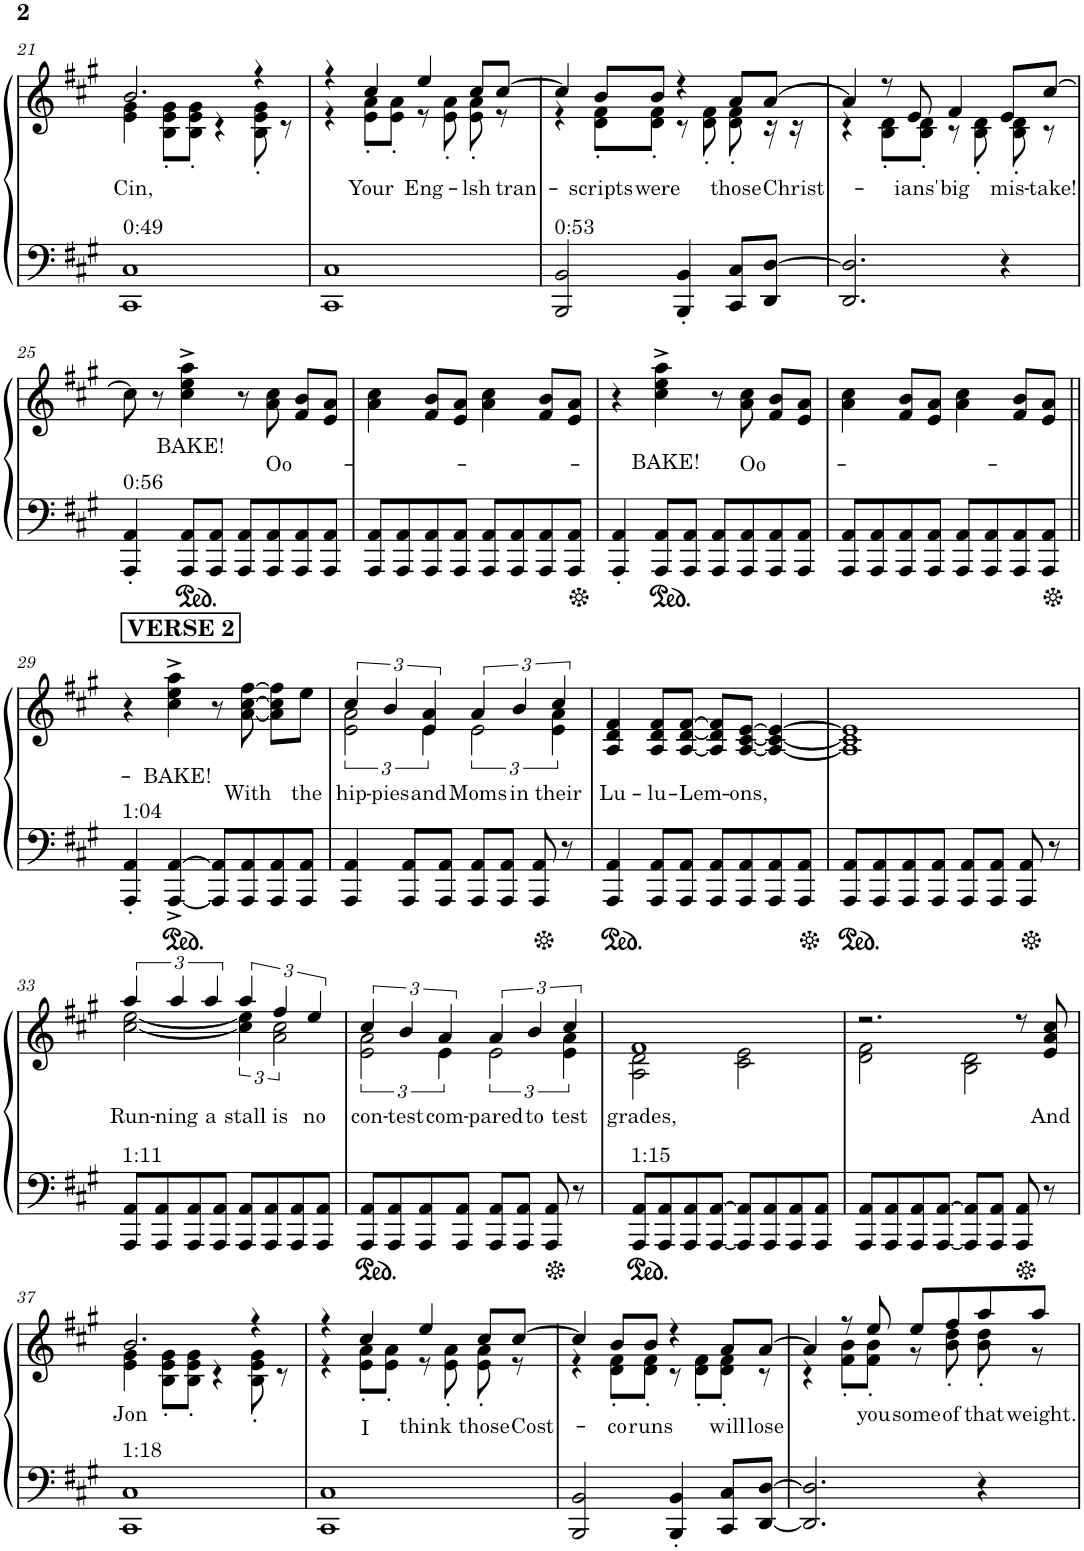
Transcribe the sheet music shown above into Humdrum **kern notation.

**kern	**kern	**text
*part1	*part1	*part1
*staff2	*staff1	*staff1
*I"Piano	*	*
*I'Pno.	*	*
!!LO:PB:g=z
*clefF4	*clefG2	*
*k[f#c#g#]	*k[f#c#g#]	*
*M4/4	*M4/4	*
=21	=21	=21
!LO:TX:a:t=0&colon;49	!	!
!	!	!LO:LY:b
*	*^	*
1CC# 1C#	2.b/	4e\ 4g#\	Cin,
.	.	8B\' 8e\' 8g#\'L	.
.	.	8B\' 8e\' 8g#\'J	.
.	.	4r	.
.	4r	8B\' 8e\' 8g#\'	.
.	.	8r	.
=22	=22	=22	=22
1CC# 1C#	4r	4r	.
!	!	!	!LO:LY:b
.	4cc#/	8e\' 8a\'L	Your
.	.	8e\' 8a\'J	.
!	!	!	!LO:LY:b
.	4ee/	8r	Eng-
.	.	8e\' 8a\'	.
!	!	!	!LO:LY:b
.	8cc#/L	8e\' 8a\'	-lsh
!	!	!	!LO:LY:b
.	[8cc#/J	8r	tran-
=23	=23	=23	=23
!LO:TX:a:t=0&colon;53	!	!	!
2BBB/ 2BB/	4cc#/]	4r	.
!	!	!	!LO:LY:b
.	8b/L	8d\' 8f#\'L	-scripts
!	!	!	!LO:LY:b
.	8b/J	8d\' 8f#\'J	were
4BBB/' 4BB/'	4r	8r	.
.	.	8d\' 8f#\'	.
!	!	!	!LO:LY:b
8CC#/ 8C#/L	8a/L	8d\' 8f#\'	those
!	!	!	!LO:LY:b
8DD/ [8D/J	[8a/J	16r	Christ-
.	.	16r	.
=24	=24	=24	=24
2.DD/ 2.D/]	4a/]	4r	.
.	8r	8B\' 8d\'L	.
!	!	!	!LO:LY:b
.	8e/	8B\' 8d\'J	-ians'
!	!	!	!LO:LY:b
.	4f#/	8r	big
.	.	8B\' 8d\'	.
!	!	!	!LO:LY:b
4r	8e/L	8B\' 8d\'	mis-
!	!	!	!LO:LY:b
.	[8cc#/J	8r	-take!
!!LO:LB:g=z
=25	=25	=25	=25
!LO:TX:a:t=0&colon;56	!	!	!
*	*v	*v	*
4AAA/' 4AA/'	8cc#\]	.
.	8r	.
!	!	!LO:LY:b
8AAA/ 8AA/L	4cc#\^ 4ee\^ 4aa\^	BAKE!
8AAA/ 8AA/J	.	.
8AAA/ 8AA/L	8r	.
!	!	!LO:LY:b
8AAA/ 8AA/	8a\ 8cc#\	Oo-
8AAA/ 8AA/	8f#/ 8b/L	.
8AAA/ 8AA/J	8e/ 8a/J	.
=26	=26	=26
8AAA/ 8AA/L	4a\ 4cc#\	.
8AAA/ 8AA/	.	.
8AAA/ 8AA/	8f#/ 8b/L	.
8AAA/ 8AA/J	8e/ 8a/J	.
8AAA/ 8AA/L	4a\ 4cc#\	.
8AAA/ 8AA/	.	.
8AAA/ 8AA/	8f#/ 8b/L	.
8AAA/ 8AA/J	8e/ 8a/J	.
=27	=27	=27
4AAA/' 4AA/'	4r	.
!	!	!LO:LY:b
8AAA/ 8AA/L	4cc#\^ 4ee\^ 4aa\^	BAKE!
8AAA/ 8AA/J	.	.
8AAA/ 8AA/L	8r	.
!	!	!LO:LY:b
8AAA/ 8AA/	8a\ 8cc#\	Oo-
8AAA/ 8AA/	8f#/ 8b/L	.
8AAA/ 8AA/J	8e/ 8a/J	.
=28	=28	=28
8AAA/ 8AA/L	4a\ 4cc#\	.
8AAA/ 8AA/	.	.
8AAA/ 8AA/	8f#/ 8b/L	.
8AAA/ 8AA/J	8e/ 8a/J	.
8AAA/ 8AA/L	4a\ 4cc#\	.
8AAA/ 8AA/	.	.
8AAA/ 8AA/	8f#/ 8b/L	.
8AAA/ 8AA/J	8e/ 8a/J	.
!!LO:LB:g=z
!!LO:REH:place=s1:a:B:cj:fs=11:t=VERSE 2:qo=1
=29||	=29||	=29||
!LO:TX:a:t=1&colon;04	!	!
4AAA/' 4AA/'	4r	.
!	!	!LO:LY:b
[4AAA/^ [4AA/^	4cc#\^ 4ee\^ 4aa\^	BAKE!
8AAA/] 8AA/]L	8r	.
!	!	!LO:LY:b
8AAA/ 8AA/	[8a\ [8cc#\ [8ff#\	With
8AAA/ 8AA/	8a\] 8cc#\] 8ff#\]L	.
!	!	!LO:LY:b
8AAA/ 8AA/J	8ee\J	the
=30	=30	=30
!	!	!LO:LY:b
*	*^	*
4AAA/ 4AA/	6cc#/	3e\ 3a\	hip-
!	!	!	!LO:LY:b
.	6b/	.	-pies
8AAA/ 8AA/L	.	.	.
!	!	!	!LO:LY:b
.	6e/ 6a/	6e\	and
8AAA/ 8AA/J	.	.	.
!	!	!	!LO:LY:b
8AAA/ 8AA/L	6a/	3e\	Moms
8AAA/ 8AA/J	.	.	.
!	!	!	!LO:LY:b
.	6b/	.	in
8AAA/ 8AA/	.	.	.
!	!	!	!LO:LY:b
.	6cc#/	6e\ 6a\	their
8r	.	.	.
*	*v	*v	*
=31	=31	=31
!	!	!LO:LY:b
4AAA/ 4AA/	4A/ 4d/ 4f#/	Lu-
!	!	!LO:LY:b
8AAA/ 8AA/L	8A/ 8d/ 8f#/L	-lu-
!	!	!LO:LY:b
8AAA/ 8AA/J	[8A/ [8d/ [8f#/J	-Lem-
8AAA/ 8AA/L	8A/] 8d/] 8f#/]L	.
!	!	!LO:LY:b
8AAA/ 8AA/	[8A/ [8c#/ [8e/J	-ons,
8AAA/ 8AA/	4A/_ 4c#/_ 4e/_	.
8AAA/ 8AA/J	.	.
=32	=32	=32
8AAA/ 8AA/L	1A] 1c#] 1e]	.
8AAA/ 8AA/	.	.
8AAA/ 8AA/	.	.
8AAA/ 8AA/J	.	.
8AAA/ 8AA/L	.	.
8AAA/ 8AA/J	.	.
8AAA/ 8AA/	.	.
8r	.	.
!!LO:LB:g=z
=33	=33	=33
!LO:TX:a:t=1&colon;11	!	!
!	!	!LO:LY:b
*	*^	*
8AAA/ 8AA/L	6aa/	[2cc#\ [2ee\	Run-
8AAA/ 8AA/	.	.	.
!	!	!	!LO:LY:b
.	6aa/	.	-ning
8AAA/ 8AA/	.	.	.
!	!	!	!LO:LY:b
.	6aa/	.	a
8AAA/ 8AA/J	.	.	.
!	!	!	!LO:LY:b
8AAA/ 8AA/L	6aa/	6cc#\] 6ee\]	stall
8AAA/ 8AA/	.	.	.
!	!	!	!LO:LY:b
.	6ff#/	3a\ 3cc#\	is
8AAA/ 8AA/	.	.	.
!	!	!	!LO:LY:b
.	6ee/	.	no
8AAA/ 8AA/J	.	.	.
=34	=34	=34	=34
!	!	!	!LO:LY:b
8AAA/ 8AA/L	6cc#/	3e\ 3a\	con-
8AAA/ 8AA/	.	.	.
!	!	!	!LO:LY:b
.	6b/	.	-test
8AAA/ 8AA/	.	.	.
!	!	!	!LO:LY:b
.	6a/	6e\	com-
8AAA/ 8AA/J	.	.	.
!	!	!	!LO:LY:b
8AAA/ 8AA/L	6a/	3e\	-pared
8AAA/ 8AA/J	.	.	.
!	!	!	!LO:LY:b
.	6b/	.	to
8AAA/ 8AA/	.	.	.
!	!	!	!LO:LY:b
.	6cc#/	6e\ 6a\	test
8r	.	.	.
=35	=35	=35	=35
!LO:TX:a:t=1&colon;15	!	!	!
!	!	!	!LO:LY:b
8AAA/ 8AA/L	1f#	2A\ 2d\	grades,
8AAA/ 8AA/	.	.	.
8AAA/ 8AA/	.	.	.
[8AAA/ [8AA/J	.	.	.
8AAA/] 8AA/]L	.	2c#\ 2e\	.
8AAA/ 8AA/	.	.	.
8AAA/ 8AA/	.	.	.
8AAA/ 8AA/J	.	.	.
=36	=36	=36	=36
8AAA/ 8AA/L	2.r	2d\ 2f#\	.
8AAA/ 8AA/	.	.	.
8AAA/ 8AA/	.	.	.
[8AAA/ [8AA/J	.	.	.
8AAA/] 8AA/]L	.	2B\ 2d\	.
8AAA/ 8AA/J	.	.	.
8AAA/ 8AA/	8r	.	.
!	!	!	!LO:LY:b
8r	8e/ 8a/ 8cc#/	.	And
!!LO:LB:g=z	!!
=37	=37	=37	=37
!LO:TX:a:t=1&colon;18	!	!	!
!	!	!	!LO:LY:b
1CC# 1C#	2.b/	4e\ 4g#\	Jon
.	.	8B\' 8e\' 8g#\'L	.
.	.	8B\' 8e\' 8g#\'J	.
.	.	4r	.
.	4r	8B\' 8e\' 8g#\'	.
.	.	8r	.
=38	=38	=38	=38
1CC# 1C#	4r	4r	.
!	!	!	!LO:LY:b
.	4cc#/	8e\' 8a\'L	I
.	.	8e\' 8a\'J	.
!	!	!	!LO:LY:b
.	4ee/	8r	think
.	.	8e\' 8a\'	.
!	!	!	!LO:LY:b
.	8cc#/L	8e\' 8a\'	those
!	!	!	!LO:LY:b
.	[8cc#/J	8r	Cost-
=39	=39	=39	=39
2BBB/ 2BB/	4cc#/]	4r	.
!	!	!	!LO:LY:b
.	8b/L	8d\' 8f#\'L	-co
!	!	!	!LO:LY:b
.	8b/J	8d\' 8f#\'J	runs
4BBB/' 4BB/'	4r	8r	.
.	.	8d\' 8f#\'L	.
!	!	!	!LO:LY:b
8CC#/ 8C#/L	8a/L	8d\' 8f#\'J	will
!	!	!	!LO:LY:b
[8DD/ [8D/J	[8a/J	8r	lose
=40	=40	=40	=40
2.DD/] 2.D/]	4a/]	4r	.
.	8r	8f#\' 8b\'L	.
!	!	!	!LO:LY:b
.	8ee/	8f#\' 8b\'J	you
!	!	!	!LO:LY:b
.	8ee/L	8r	some
!	!	!	!LO:LY:b
.	8ff#/	8b\' 8dd\'	of
!	!	!	!LO:LY:b
4r	8aa/	8b\' 8dd\'	that
!	!	!	!LO:LY:b
.	8aa/J	8r	weight.
*	*v	*v	*
=	=	=
*-	*-	*-
